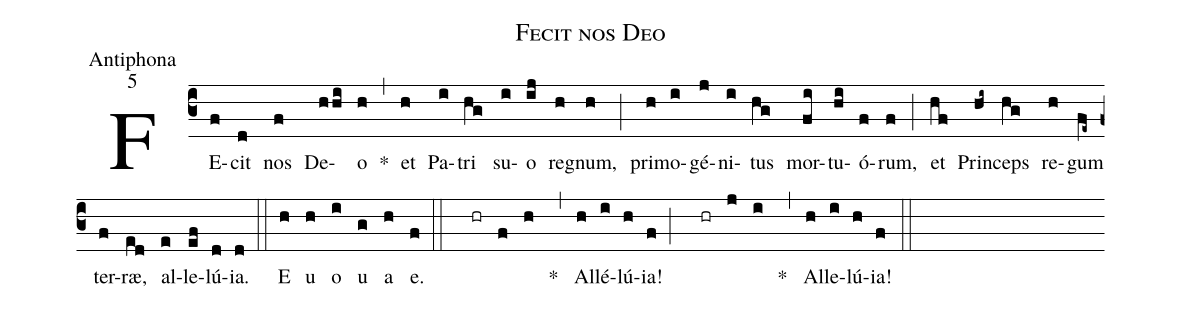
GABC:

name:Fecit nos Deo;
office-part:Antiphona;
mode:5;
%%
(c3) FE(f)cit(d) nos(f) De(hhi)o(h) *(,) et(h) Pa(i)tri(hg) su(i)o(ij) re(h)gnum,(h) (;) pri(h)mo(i)gé(j)ni(i)tus(hg) mor(fi)tu(hi)ó(f)rum,(f) (;) et(hf) Prin(hi~)ceps(hg) re(h)gum(fe~) ter(f)ræ,(ed) al(e)le(ef)lú(d)ia.(d) (::)  E(h) u(h) o(i) u(g) a(h) e.(f) (::) () (hr) (f) (h)() * (,) Al(h)lé(i)lú(h)ia!(f) (;) () (hr) (j) (i)() * (,) Al(h)le(i)lú(h)ia!(f) (::)
